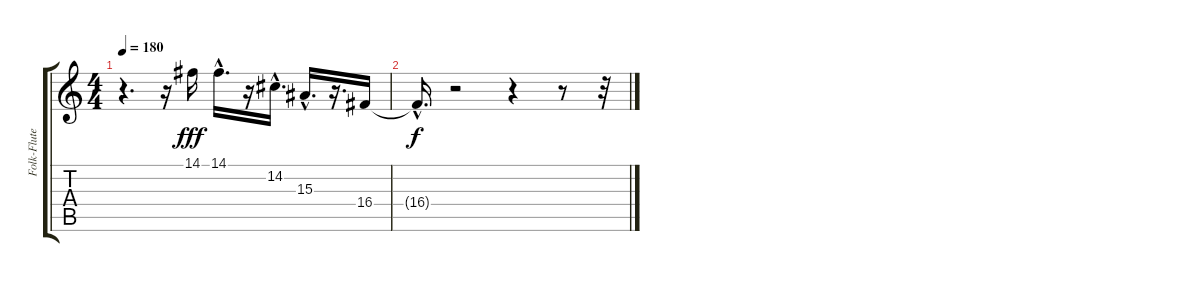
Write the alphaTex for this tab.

\track ("Folk-Flute" "Folk-Flute") {instrument flute}
\staff {score tabs}
\tuning (E4 B3 G3 D3 A2 E2) {hide}
\ts (4 4)
\tempo 180
\clef g2
\ks c
r.4{d dy f} r.16 14.1.16{dy fff} 14.1{hac}.16{d} r.16 14.2{hac}.16{d} 15.3{hac}.16{d} r.16{d} 16.4.16 |
16.4{hac t}.16{d dy f} r.2 r.4 r.8 r.32
